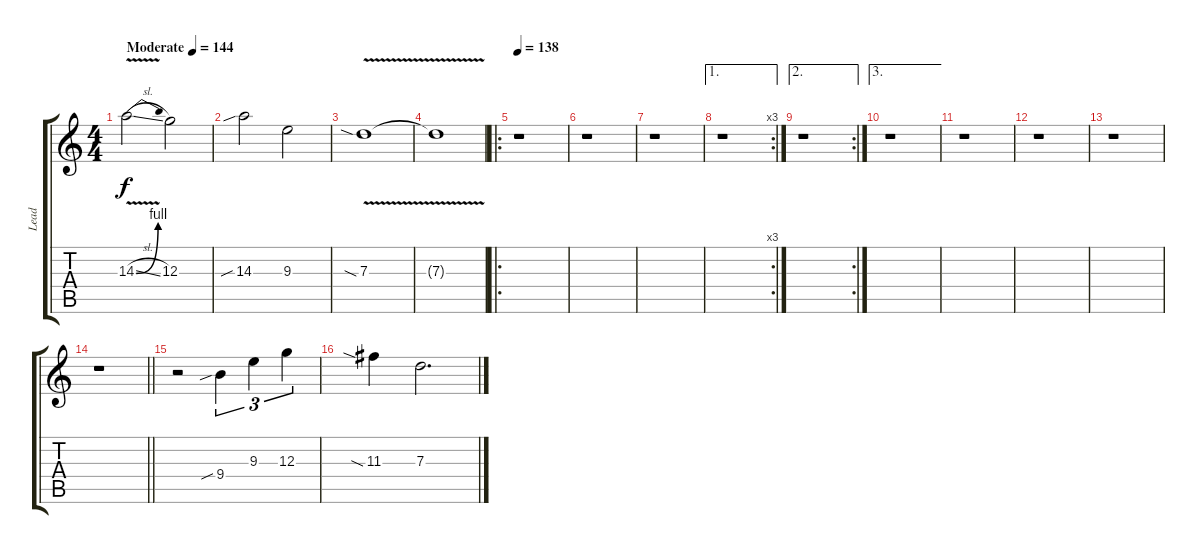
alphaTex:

\track ("Lead" "Lead") {instrument overdrivenguitar}
\staff {score tabs}
\tuning (E4 B3 G3 D3 A2 E2) {hide}
\ts (4 4)
\tempo (144 "Moderate")
\clef g2
\ks c
14.3{be (bend 0 0 60 4) v sl}.2{dy f instrument overdrivenguitar} 12.3.2 |
14.3{sib}.2 9.3.2 |
7.3{v sia}.1 |
7.3{t}.1 |
\ro
\tempo 138
r.1 |
r.1 |
r.1 |
\ae 1
\rc 3
r.1 |
\ae 2
\rc 2
r.1 |
\ae 3
r.1 |
r.1 |
r.1 |
r.1 |
\barLineRight lightlight
r.1 |
r.2 9.4{sib}.4{tu (3 2)} 9.3.4{tu (3 2)} 12.3.4{tu (3 2)} |
11.3{sia}.4 7.3.2{d}
